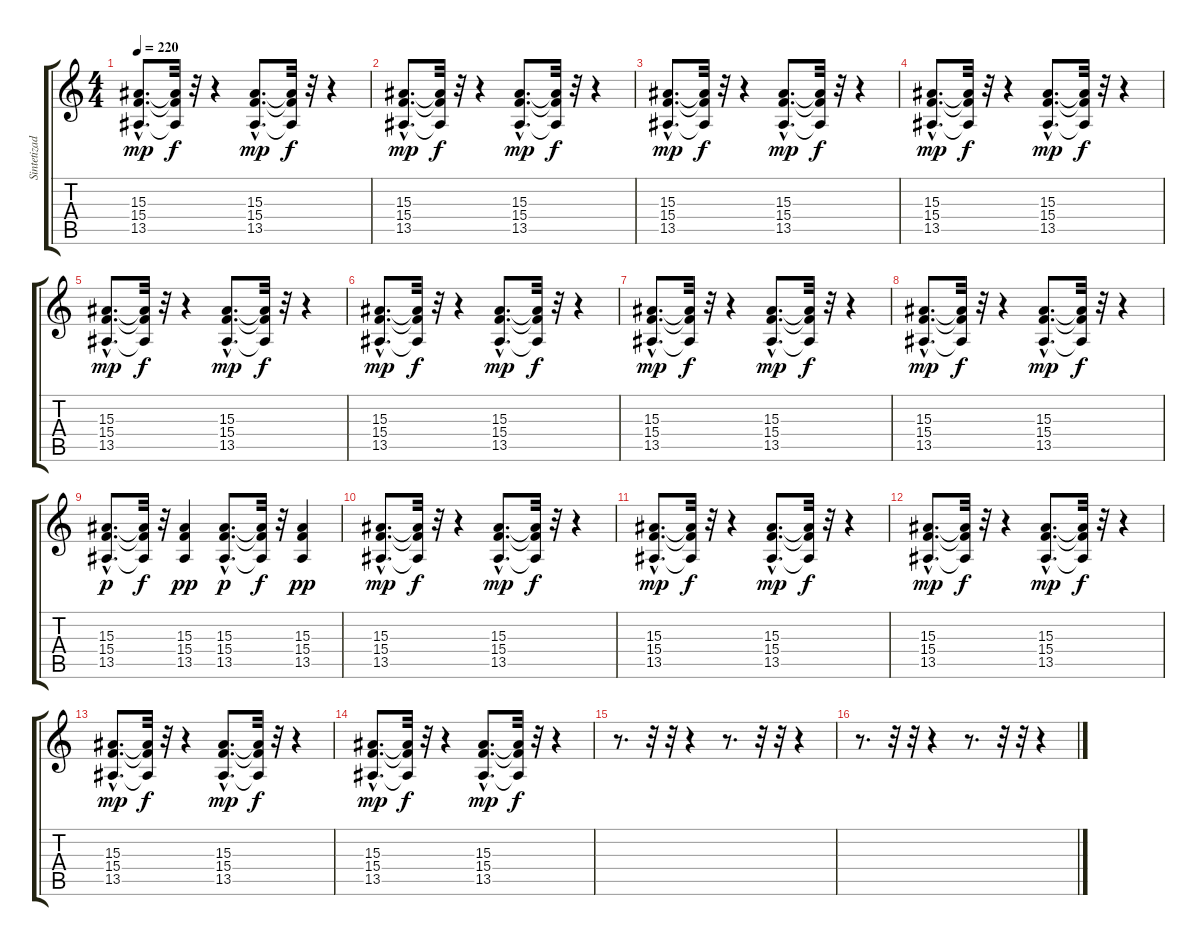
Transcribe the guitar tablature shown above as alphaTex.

\track ("Sintetizador 1" "Sintetizad") {instrument synthstrings1}
\staff {score tabs}
\tuning (E4 B3 G3 D3 A2 E2) {hide}
\ts (4 4)
\tempo 220
\clef g2
\ks c
(15.3{hac} 15.4{hac} 13.5{hac}).8{d dy mp} (15.3{t} 15.4{t} 13.5{t}).32{dy f} r.32 r.4 (15.3{hac} 15.4{hac} 13.5{hac}).8{d dy mp} (15.3{t} 15.4{t} 13.5{t}).32{dy f} r.32 r.4 |
(15.3{hac} 15.4{hac} 13.5{hac}).8{d dy mp} (15.3{t} 15.4{t} 13.5{t}).32{dy f} r.32 r.4 (15.3{hac} 15.4{hac} 13.5{hac}).8{d dy mp} (15.3{t} 15.4{t} 13.5{t}).32{dy f} r.32 r.4 |
(15.3{hac} 15.4{hac} 13.5{hac}).8{d dy mp} (15.3{t} 15.4{t} 13.5{t}).32{dy f} r.32 r.4 (15.3{hac} 15.4{hac} 13.5{hac}).8{d dy mp} (15.3{t} 15.4{t} 13.5{t}).32{dy f} r.32 r.4 |
(15.3{hac} 15.4{hac} 13.5{hac}).8{d dy mp} (15.3{t} 15.4{t} 13.5{t}).32{dy f} r.32 r.4 (15.3{hac} 15.4{hac} 13.5{hac}).8{d dy mp} (15.3{t} 15.4{t} 13.5{t}).32{dy f} r.32 r.4 |
(15.3{hac} 15.4{hac} 13.5{hac}).8{d dy mp} (15.3{t} 15.4{t} 13.5{t}).32{dy f} r.32 r.4 (15.3{hac} 15.4{hac} 13.5{hac}).8{d dy mp} (15.3{t} 15.4{t} 13.5{t}).32{dy f} r.32 r.4 |
(15.3{hac} 15.4{hac} 13.5{hac}).8{d dy mp} (15.3{t} 15.4{t} 13.5{t}).32{dy f} r.32 r.4 (15.3{hac} 15.4{hac} 13.5{hac}).8{d dy mp} (15.3{t} 15.4{t} 13.5{t}).32{dy f} r.32 r.4 |
(15.3{hac} 15.4{hac} 13.5{hac}).8{d dy mp} (15.3{t} 15.4{t} 13.5{t}).32{dy f} r.32 r.4 (15.3{hac} 15.4{hac} 13.5{hac}).8{d dy mp} (15.3{t} 15.4{t} 13.5{t}).32{dy f} r.32 r.4 |
(15.3{hac} 15.4{hac} 13.5{hac}).8{d dy mp} (15.3{t} 15.4{t} 13.5{t}).32{dy f} r.32 r.4 (15.3{hac} 15.4{hac} 13.5{hac}).8{d dy mp} (15.3{t} 15.4{t} 13.5{t}).32{dy f} r.32 r.4 |
(15.3{hac} 15.4{hac} 13.5{hac}).8{d dy p} (15.3{t} 15.4{t} 13.5{t}).32{dy f} r.32 (15.3 15.4 13.5).4{dy pp} (15.3{hac} 15.4{hac} 13.5{hac}).8{d dy p} (15.3{t} 15.4{t} 13.5{t}).32{dy f} r.32 (15.3 15.4 13.5).4{dy pp} |
(15.3{hac} 15.4{hac} 13.5{hac}).8{d dy mp} (15.3{t} 15.4{t} 13.5{t}).32{dy f} r.32 r.4 (15.3{hac} 15.4{hac} 13.5{hac}).8{d dy mp} (15.3{t} 15.4{t} 13.5{t}).32{dy f} r.32 r.4 |
(15.3{hac} 15.4{hac} 13.5{hac}).8{d dy mp} (15.3{t} 15.4{t} 13.5{t}).32{dy f} r.32 r.4 (15.3{hac} 15.4{hac} 13.5{hac}).8{d dy mp} (15.3{t} 15.4{t} 13.5{t}).32{dy f} r.32 r.4 |
(15.3{hac} 15.4{hac} 13.5{hac}).8{d dy mp} (15.3{t} 15.4{t} 13.5{t}).32{dy f} r.32 r.4 (15.3{hac} 15.4{hac} 13.5{hac}).8{d dy mp} (15.3{t} 15.4{t} 13.5{t}).32{dy f} r.32 r.4 |
(15.3{hac} 15.4{hac} 13.5{hac}).8{d dy mp} (15.3{t} 15.4{t} 13.5{t}).32{dy f} r.32 r.4 (15.3{hac} 15.4{hac} 13.5{hac}).8{d dy mp} (15.3{t} 15.4{t} 13.5{t}).32{dy f} r.32 r.4 |
(15.3{hac} 15.4{hac} 13.5{hac}).8{d dy mp} (15.3{t} 15.4{t} 13.5{t}).32{dy f} r.32 r.4 (15.3{hac} 15.4{hac} 13.5{hac}).8{d dy mp} (15.3{t} 15.4{t} 13.5{t}).32{dy f} r.32 r.4 |
r.8{d} r.32 r.32 r.4 r.8{d} r.32 r.32 r.4 |
r.8{d} r.32 r.32 r.4 r.8{d} r.32 r.32 r.4
